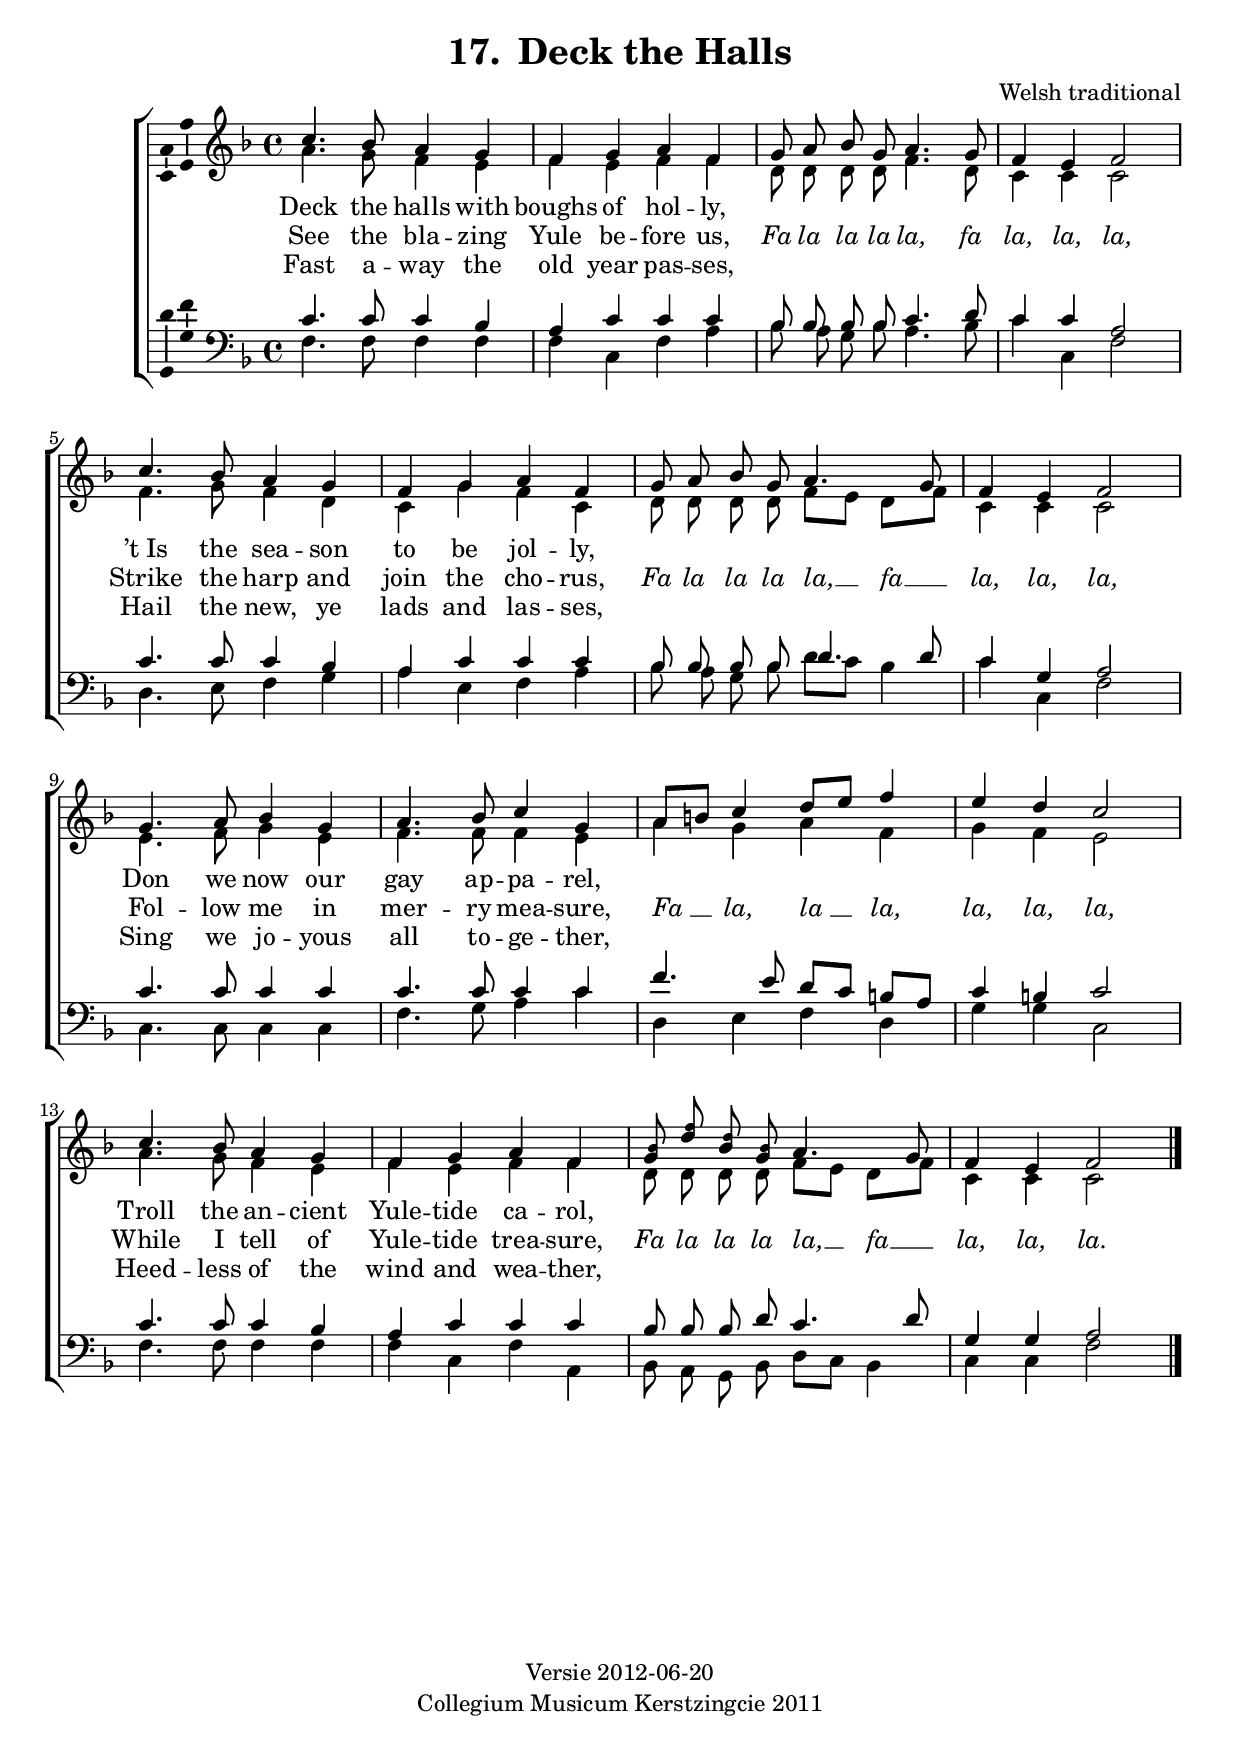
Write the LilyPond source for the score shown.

% vim: set fileformat=dos:
\version "2.12.3"

% vim: set fileformat=dos:

\version "2.12.3"

% miditempo = #(ly:make-moment 348 8)

miditempo = #(ly:make-moment 160 4)

soprano = {
  \autoBeamOff
  \key f \major \time 4/4 | % 1
  c''4. bes'8 a'4 g'4 | % 2
  f'4 g'4 a'4 f'4 | % 3
  g'8 a'8 bes'8 g'8 a'4. g'8 | % 4
  f'4 e'4 f'2 | % 5
  c''4. bes'8 a'4 g'4 | % 6
  f'4 g'4 a'4 f'4 | % 7
  g'8 a'8 bes'8 g'8 a'4. g'8 | % 8
  f'4 e'4 f'2 | % 9
  g'4. a'8 bes'4 g'4 | \barNumberCheck #10
  a'4. bes'8 c''4 g'4 | % 11
  a'8[ b'8] c''4 d''8[ e''8] f''4 | % 12
  e''4 d''4 c''2 | % 13
  c''4. bes'8 a'4 g'4 | % 14
  f'4 g'4 a'4 f'4 | % 15
  < 
    g' \tweak #'font-size #-3 bes'
  >8 
  <
    d'' \tweak #'font-size #-3 f''
  >8 
  <
    bes' \tweak #'font-size #-3 d''
  >8 
  <
    g' \tweak #'font-size #-3 bes'
  >8 
  a'4. g'8 | % 16
  f'4 e'4 f'2 \bar "|."
}

alto = {
  \autoBeamOff
  % \key f \major 
  \time 4/4 | % 1
  a'4. g'8 f'4 e'4 | % 2
  f'4 e'4 f'4 f'4 | % 3
  d'8 d'8 d'8 d'8 f'4. d'8 | % 4
  c'4 c'4 c'2 | % 5
  f'4. g'8 f'4 d'4 | % 6
  c'4 g'4 f'4 c'4 | % 7
  d'8 d'8 d'8 d'8 f'8[ e'8] d'8[ f'8]
  c'4 c'4 c'2 | % 9
  e'4. f'8 g'4 e'4 | \barNumberCheck #10
  f'4. f'8 f'4 e'4 | % 11
  a'4 g'4 a'4 f'4
  g'4 f'4 e'2 | % 13
  a'4. g'8 f'4 e'4 | % 14
  f'4 e'4 f'4 f'4 | % 15
  d'8 d'8 d'8 d'8 f'8[ e'8] d'8[ f'8]
  c'4 c'4 c'2 \bar "|."
}

tenor = {
  \autoBeamOff
  \clef "bass" \key f \major \time 4/4 
  c'4. c'8 c'4 bes4 | % 2
  a4 c'4 c'4 c'4 | % 3
  bes8 bes8 bes8 bes8 c'4. d'8 | % 4
  c'4 c'4 a2 | % 5
  c'4. c'8 c'4 bes4 | % 6
  a4 c'4 c'4 c'4 | % 7
  bes8 bes8 bes8 bes8 d'4. d'8 | % 8
  c'4 g4 a2 | % 9
  c'4. c'8 c'4 c'4 | \barNumberCheck #10
  c'4. c'8 c'4 c'4 | % 11
  f'4. e'8 d'8[ c'8] b8[ a8] | % 12
  c'4 b4 c'2 | % 13
  c'4. c'8 c'4 bes4 | % 14
  a4 c'4 c'4 c'4 | % 15
  bes8 bes8 bes8 d'8 c'4. d'8 | % 16
  g4 g4 a2 \bar "|."
}

bass = {
  \autoBeamOff
  \clef "bass" \key f \major \time 4/4 
  f4. f8 f4 f4 | % 2
  f4 c4 f4 a4 | % 3
  bes8 a8 g8 bes8 a4. bes8 | % 4
  c'4 c4 f2 | % 5
  d4. e8 f4 g4 | % 6
  a4 e4 f4 a4 | % 7
  bes8 a8 g8 bes8 d'8[ c'8] bes4
  c'4 c4 f2 | % 9
  c4. c8 c4 c4 | \barNumberCheck #10
  f4. g8 a4 c'4 | % 11
  d4 e4 f4 d4
  g4 g4 c2 | % 13
  f4. f8 f4 f4 | % 14
  f4 c4 f4 a,4 | % 15
  bes,8 a,8 g,8 bes,8 d8[ c8] bes,4
  c4 c4 f2 \bar "|."
}

    italic = { % italic
      \override Lyrics.LyricText #'font-shape = #'italic
    }

    normal = { % text face
      \revert Lyrics.LyricText #'font-shape
    }

verseOne = \lyricmode {
  Deck the halls with boughs of hol -- ly, 
  \skip4 \skip4 \skip4 \skip4 \skip4 \skip4 
  \skip4 \skip4 \skip4
  "’t Is" the sea -- son to be jol -- ly, 
  \skip4 \skip4 \skip4 \skip4 \skip4 \skip4 
  \skip4 \skip4 \skip4
  Don we now our gay ap -- pa -- rel, 
  \skip4 \skip4 \skip4 \skip4 \skip4 \skip4 \skip4 
  Troll the an -- cient Yule -- tide ca -- rol, 
  \skip4 \skip4 \skip4 \skip4 \skip4 \skip4 
}

verseTwo = \lyricmode {
  See the bla -- zing Yule be -- fore us, 
  \italic Fa la la la la, fa la, la, la, \normal
  Strike the harp and join the cho -- rus, 
  \italic Fa la la la la, __ fa __ la, la, la, \normal
  Fol -- low me in mer -- ry mea -- sure, 
  \italic 
    \once \override LyricText #'self-alignment-X = #-1
      \markup{ Fa\draw-line #'(2 . 0) }  
    la, 
    \once \override LyricText #'self-alignment-X = #-1
      \markup{ la \draw-line #'(2 . 0) }  
    la, la, la, la, \normal
  While I tell of Yule -- tide trea -- sure, 
  \italic Fa la la la la, __ fa __ la, la, la. \normal
}

verseThree = \lyricmode {
  Fast a -- way the old year pas -- ses, 
  \skip4 \skip4 \skip4 \skip4 \skip4 \skip4 
  \skip4 \skip4 \skip4
  Hail the new, ye lads and las -- ses, 
  \skip4 \skip4 \skip4 \skip4 \skip4 \skip4 
  \skip4 \skip4 \skip4
  Sing we jo -- yous all to -- ge -- ther, 
  \skip4 \skip4 \skip4 \skip4 \skip4 \skip4 \skip4 
  Heed -- less of the wind and wea -- ther, 
  \skip4 \skip4 \skip4 \skip4 \skip4 \skip4 
  \skip4 \skip4 \skip4
}


nummer = "17. "

\header {
  title = \markup {\nummer "Deck the Halls"}
  arranger = "Welsh traditional"
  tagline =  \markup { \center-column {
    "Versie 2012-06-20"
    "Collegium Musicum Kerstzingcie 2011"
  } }
}

\score {
  \new ChoirStaff <<
    \new Staff = "upper" <<
      \clef "treble"
      \new Voice = "vSoprano" { 
        \override Ambitus #'X-offset = #2.0
        \voiceOne \soprano 
      }
      \new Voice = "vAlto" { \voiceTwo \alto }
    >>

    \new Lyrics \lyricsto "vAlto" \verseOne
    \new Lyrics \lyricsto "vAlto" \verseTwo
    \new Lyrics \lyricsto "vAlto" \verseThree

    \new Staff = "lower" <<
      \clef "bass"
      \new Voice = "vTenor" { 
        \override Ambitus #'X-offset = #2.0
        \voiceOne \tenor 
      }
      \new Voice = "vBass" { \voiceTwo \bass }
    >>
  >>
  \layout { 
    % We can haz ambitus to display pitch range?
    \context { \Voice 
      \consists "Ambitus_engraver"
    }
  }
}
